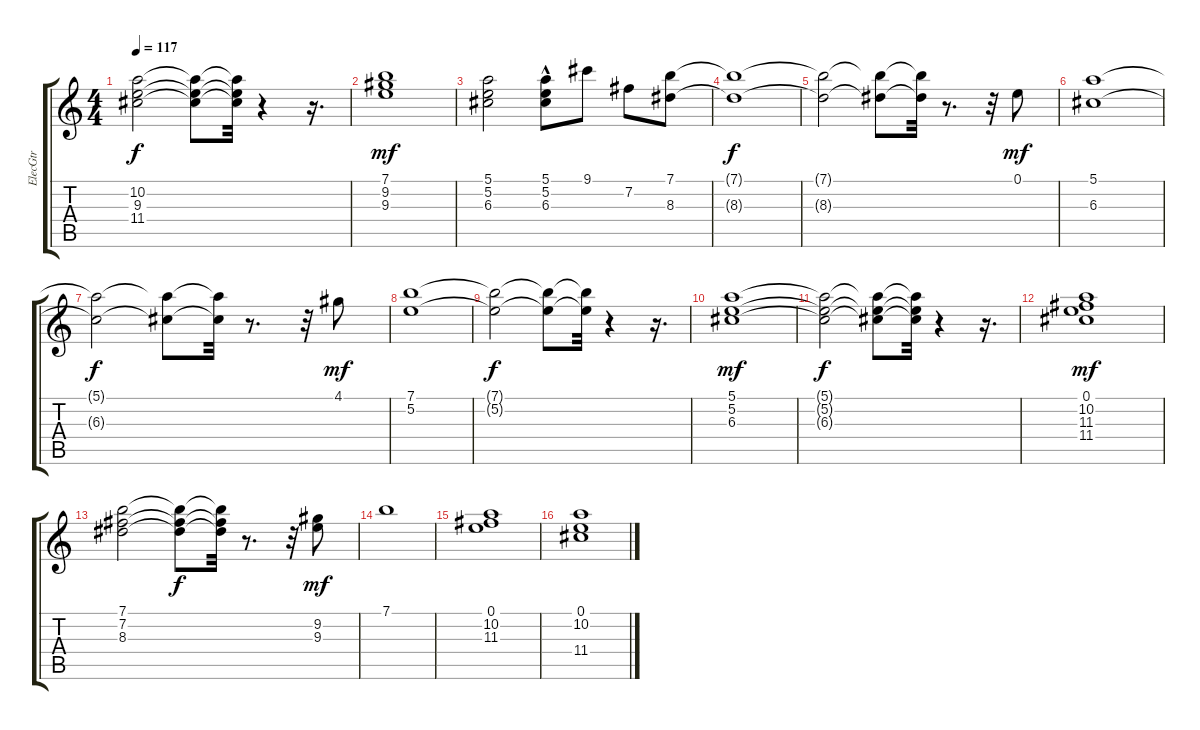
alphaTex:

\track ("ElecGtr" "ElecGtr") {instrument overdrivenguitar}
\staff {score tabs}
\tuning (E4 B3 G3 D3 A2 E2) {hide}
\ts (4 4)
\tempo 117
\clef g2
\ks c
(10.2{t} 9.3{t} 11.4{t}).2{dy f} (10.2{t} 9.3{t} 11.4{t}).8 (10.2{t} 9.3{t} 11.4{t}).32 r.4 r.16{d} |
(7.1 9.2 9.3).1{dy mf} |
(5.1 5.2 6.3).2 (5.1{hac} 5.2 6.3).8 9.1.8 7.2.8 (7.1 8.3).8 |
(7.1{t} 8.3{t}).1{dy f} |
(7.1{t} 8.3{t}).2 (7.1{t} 8.3{t}).8 (7.1{t} 8.3{t}).32 r.8{d} r.32 0.1.8{dy mf} |
(5.1 6.3).1 |
(5.1{t} 6.3{t}).2{dy f} (5.1{t} 6.3{t}).8 (5.1{t} 6.3{t}).32 r.8{d} r.32 4.1.8{dy mf} |
(7.1 5.2).1 |
(7.1{t} 5.2{t}).2{dy f} (7.1{t} 5.2{t}).8 (7.1{t} 5.2{t}).32 r.4 r.16{d} |
(5.1 5.2 6.3).1{dy mf} |
(5.1{t} 5.2{t} 6.3{t}).2{dy f} (5.1{t} 5.2{t} 6.3{t}).8 (5.1{t} 5.2{t} 6.3{t}).32 r.4 r.16{d} |
(0.1 10.2 11.3 11.4).1{dy mf} |
(7.1 7.2 8.3).2 (7.1{t} 7.2{t} 8.3{t}).8{dy f} (7.1{t} 7.2{t} 8.3{t}).32 r.8{d} r.32 (9.2 9.3).8{dy mf} |
7.1.1 |
(0.1 10.2 11.3).1 |
(0.1 10.2 11.4).1
